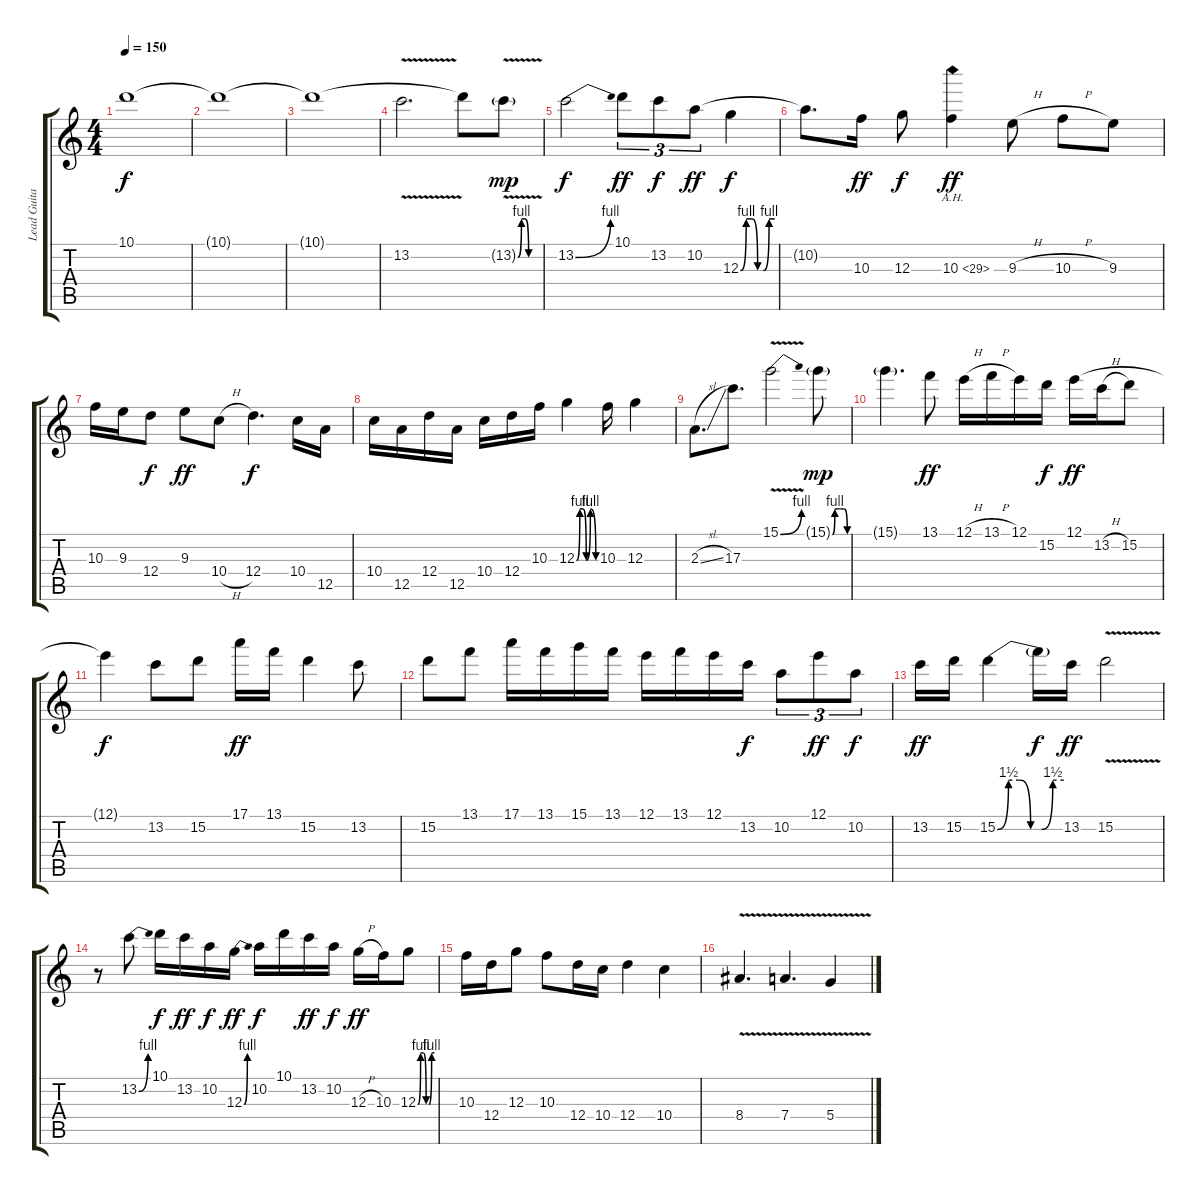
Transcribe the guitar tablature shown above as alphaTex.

\track ("Lead Guitar" "Lead Guita") {instrument overdrivenguitar}
\staff {score tabs}
\tuning (E4 B3 G3 D3 A2 E2) {hide}
\ts (4 4)
\tempo 150
\clef g2
\ks c
10.1{t}.1{dy f} |
10.1{t}.1 |
10.1{t}.1 |
13.2{v}.2{d} 10.1{t}.8 13.2{be (custom 0 0 10 4 20 4 30 0 60 0) v g}.8{dy mp} |
13.2{be (bend 0 0 60 4)}.2{dy f} 10.1.8{tu (3 2) dy ff} 13.2.8{tu (3 2) dy f} 10.2.8{tu (3 2) dy ff} 12.3{be (custom 0 0 10 4 20 4 30 0 40 0 50 4 60 4)}.4{dy f} |
10.2{t}.8{d} 10.3.16{dy ff} 12.3.8{dy f} 10.3{ah 19}.4{dy ff} 9.3{h}.8 10.3{h}.8 9.3.8 |
10.3.16 9.3.16 12.4.8{dy f} 9.3.8{dy ff} 10.4{h}.8 12.4.4{d dy f} 10.4.16 12.5.16 |
10.4.16 12.5.16 12.4.16 12.5.16 10.4.16 12.4.16 10.3.16 12.3{be (custom 0 0 10 4 20 4 30 0 43 4 60 0)}.4 10.3.16 12.3.4 |
2.3{sl}.8{d} 17.3.8{d} 15.1{be (bend 0 0 60 4) v}.2 15.1{be (custom 0 0 10 4 20 4 28 4 30 4 32 4 35 4 44 4 46 4 60 0) g}.8{dy mp} |
15.1{g}.4{d} 13.1.8{dy ff} 12.1{h}.16 13.1{h}.16 12.1.16 15.2.16{dy f} 12.1.16{dy ff} 13.2{h}.16 15.2.8 |
12.1{t}.4{dy f} 13.2.8 15.2.8 17.1.16{dy ff} 13.1.16 15.2.4 13.2.8 |
15.2.8 13.1.8 17.1.16 13.1.16 15.1.16 13.1.16 12.1.16 13.1.16 12.1.16 13.2.16{dy f} 10.2.8{tu (3 2)} 12.1.8{tu (3 2) dy ff} 10.2.8{tu (3 2) dy f} |
13.2.16{dy ff} 15.2.16 15.2{be (custom 0 0 10 6 20 6 30 0 40 0 50 6 60 6)}.4 15.2{t}.16{dy f} 13.2.16{dy ff} 15.2{v}.2 |
r.8 13.2{be (bend 0 0 60 4)}.8 10.1.16{dy f} 13.2.16{dy ff} 10.2.16{dy f} 12.3{be (bend 0 0 60 4)}.16{dy ff} 10.2.16{dy f} 10.1.16 13.2.16{dy ff} 10.2.16{dy f} 12.3{h}.16{dy ff} 10.3.16 12.3{be (custom 0 0 10 4 20 4 30 0 40 0 50 4 60 4)}.8 |
10.3.16 12.4.16 12.3.8 10.3.8 12.4.16 10.4.16 12.4.4 10.4.4 |
8.4{v}.4{d} 7.4{v}.4{d} 5.4{v}.4
